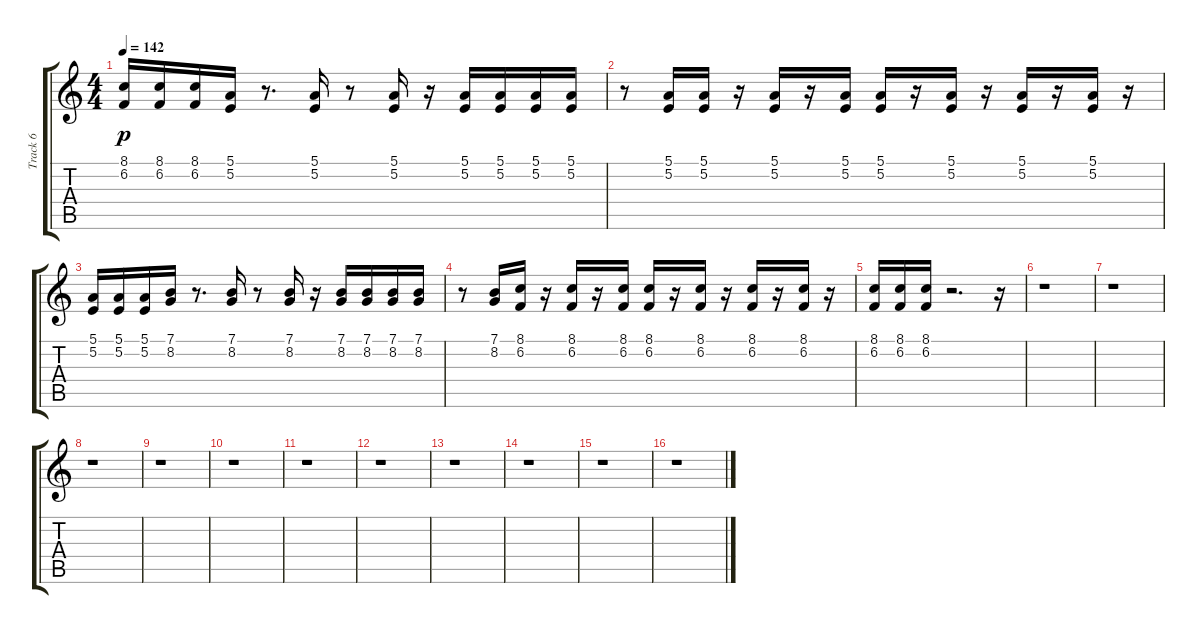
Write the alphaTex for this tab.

\track ("Track 6" "Track 6") {instrument lead2sawtooth}
\staff {score tabs}
\tuning (E4 B3 G3 D3 A2 E2) {hide}
\ts (4 4)
\tempo 142
\clef g2
\ks c
(8.1 6.2).16{dy p} (8.1 6.2).16 (8.1 6.2).16 (5.1 5.2).16 r.8{d} (5.1 5.2).16 r.8 (5.1 5.2).16 r.16 (5.1 5.2).16 (5.1 5.2).16 (5.1 5.2).16 (5.1 5.2).16 |
r.8 (5.1 5.2).16 (5.1 5.2).16 r.16 (5.1 5.2).16 r.16 (5.1 5.2).16 (5.1 5.2).16 r.16 (5.1 5.2).16 r.16 (5.1 5.2).16 r.16 (5.1 5.2).16 r.16 |
(5.1 5.2).16 (5.1 5.2).16 (5.1 5.2).16 (7.1 8.2).16 r.8{d} (7.1 8.2).16 r.8 (7.1 8.2).16 r.16 (7.1 8.2).16 (7.1 8.2).16 (7.1 8.2).16 (7.1 8.2).16 |
r.8 (7.1 8.2).16 (8.1 6.2).16 r.16 (8.1 6.2).16 r.16 (8.1 6.2).16 (8.1 6.2).16 r.16 (8.1 6.2).16 r.16 (8.1 6.2).16 r.16 (8.1 6.2).16 r.16 |
(8.1 6.2).16 (8.1 6.2).16 (8.1 6.2).16 r.2{d} r.16 |
r.1 |
r.1 |
r.1 |
r.1 |
r.1 |
r.1 |
r.1 |
r.1 |
r.1 |
r.1 |
r.1
